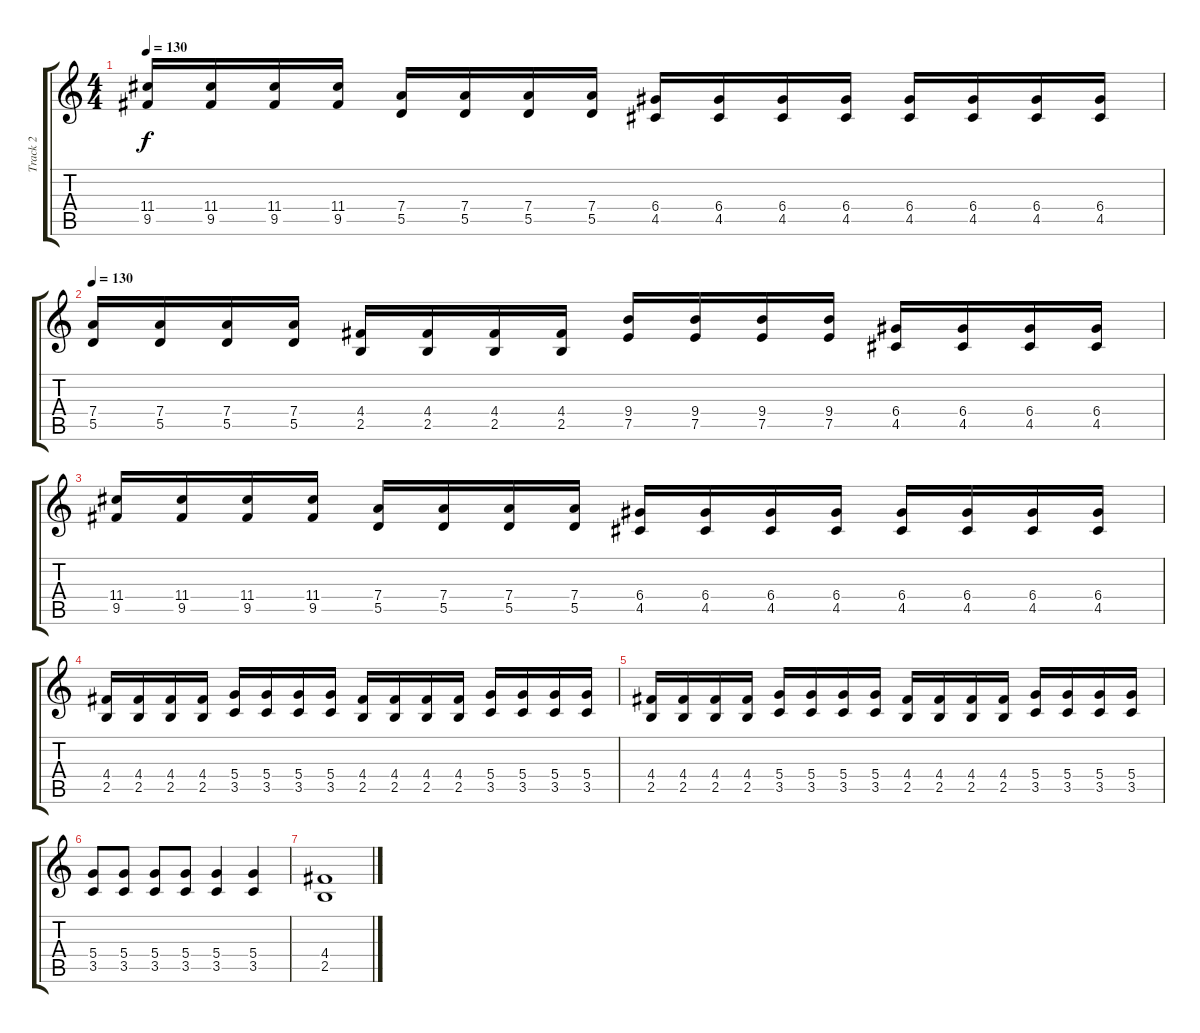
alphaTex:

\track ("Track 2" "Track 2") {instrument distortionguitar}
\staff {score tabs}
\tuning (E4 B3 G3 D3 A2 E2) {hide}
\ts (4 4)
\tempo 130
\clef g2
\ks c
(11.4 9.5).16{dy f} (11.4 9.5).16 (11.4 9.5).16 (11.4 9.5).16 (7.4 5.5).16 (7.4 5.5).16 (7.4 5.5).16 (7.4 5.5).16 (6.4 4.5).16 (6.4 4.5).16 (6.4 4.5).16 (6.4 4.5).16 (6.4 4.5).16 (6.4 4.5).16 (6.4 4.5).16 (6.4 4.5).16 |
\tempo 130
(7.4 5.5).16 (7.4 5.5).16 (7.4 5.5).16 (7.4 5.5).16 (4.4 2.5).16 (4.4 2.5).16 (4.4 2.5).16 (4.4 2.5).16 (9.4 7.5).16 (9.4 7.5).16 (9.4 7.5).16 (9.4 7.5).16 (6.4 4.5).16 (6.4 4.5).16 (6.4 4.5).16 (6.4 4.5).16 |
(11.4 9.5).16 (11.4 9.5).16 (11.4 9.5).16 (11.4 9.5).16 (7.4 5.5).16 (7.4 5.5).16 (7.4 5.5).16 (7.4 5.5).16 (6.4 4.5).16 (6.4 4.5).16 (6.4 4.5).16 (6.4 4.5).16 (6.4 4.5).16 (6.4 4.5).16 (6.4 4.5).16 (6.4 4.5).16 |
(4.4 2.5).16 (4.4 2.5).16 (4.4 2.5).16 (4.4 2.5).16 (5.4 3.5).16 (5.4 3.5).16 (5.4 3.5).16 (5.4 3.5).16 (4.4 2.5).16 (4.4 2.5).16 (4.4 2.5).16 (4.4 2.5).16 (5.4 3.5).16 (5.4 3.5).16 (5.4 3.5).16 (5.4 3.5).16 |
(4.4 2.5).16 (4.4 2.5).16 (4.4 2.5).16 (4.4 2.5).16 (5.4 3.5).16 (5.4 3.5).16 (5.4 3.5).16 (5.4 3.5).16 (4.4 2.5).16 (4.4 2.5).16 (4.4 2.5).16 (4.4 2.5).16 (5.4 3.5).16 (5.4 3.5).16 (5.4 3.5).16 (5.4 3.5).16 |
(5.4 3.5).8 (5.4 3.5).8 (5.4 3.5).8 (5.4 3.5).8 (5.4 3.5).4 (5.4 3.5).4 |
(4.4 2.5).1
